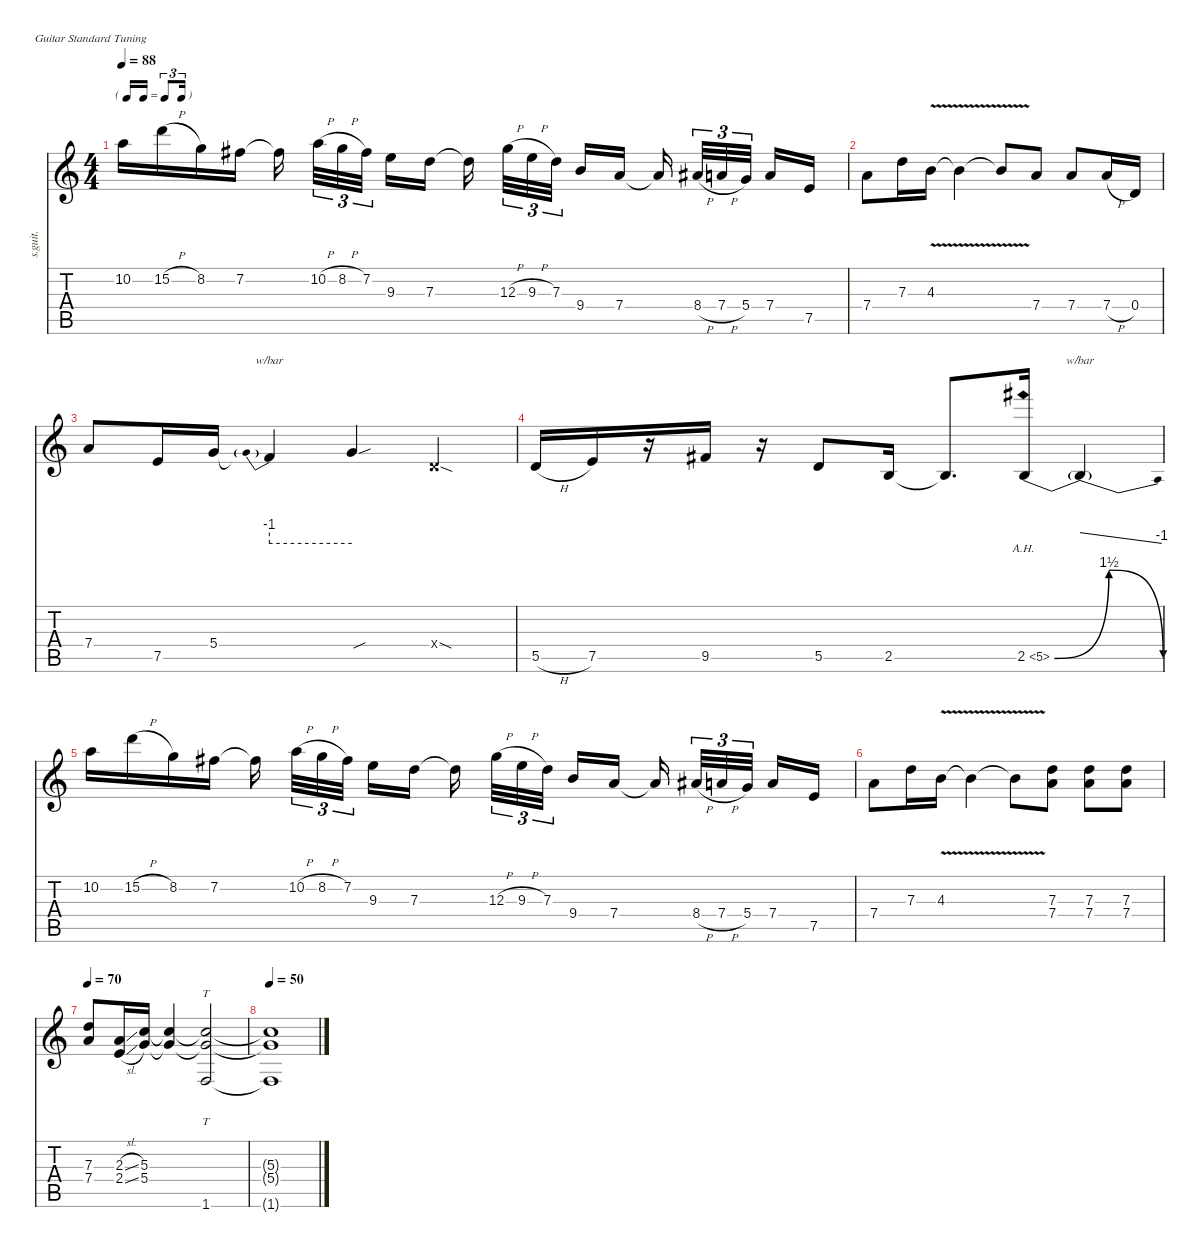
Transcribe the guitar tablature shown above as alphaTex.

\defaultSystemsLayout 4
\hideDynamics
\bracketExtendMode nobrackets
\track ("Track 1" "s.guit.") {instrument electricguitarjazz}
\staff {score tabs}
\tuning (E4 B3 G3 D3 A2 E2)
\ts (4 4)
\tf triplet16th
\tempo 88
\clef g2
\ks c
10.2.16{lyrics (0 "") lyrics (1 "") lyrics (2 "") lyrics (3 "") lyrics (4 "") dy f} 15.2{h}.16{lyrics (0 "") lyrics (1 "") lyrics (2 "") lyrics (3 "") lyrics (4 "")} 8.2.16{lyrics (0 "") lyrics (1 "") lyrics (2 "") lyrics (3 "") lyrics (4 "")} 7.2{acc #}.16{lyrics (0 "") lyrics (1 "") lyrics (2 "") lyrics (3 "") lyrics (4 "")} 7.2{t acc #}.16{lyrics (0 "") lyrics (1 "") lyrics (2 "") lyrics (3 "") lyrics (4 "")} 10.2{h}.32{tu (3 2) lyrics (0 "") lyrics (1 "") lyrics (2 "") lyrics (3 "") lyrics (4 "")} 8.2{h}.32{tu (3 2) lyrics (0 "") lyrics (1 "") lyrics (2 "") lyrics (3 "") lyrics (4 "")} 7.2{acc #}.32{tu (3 2) lyrics (0 "") lyrics (1 "") lyrics (2 "") lyrics (3 "") lyrics (4 "")} 9.3.16{lyrics (0 "") lyrics (1 "") lyrics (2 "") lyrics (3 "") lyrics (4 "")} 7.3.16{lyrics (0 "") lyrics (1 "") lyrics (2 "") lyrics (3 "") lyrics (4 "")} 7.3{t}.16{lyrics (0 "") lyrics (1 "") lyrics (2 "") lyrics (3 "") lyrics (4 "")} 12.3{h}.32{tu (3 2) lyrics (0 "") lyrics (1 "") lyrics (2 "") lyrics (3 "") lyrics (4 "")} 9.3{h}.32{tu (3 2) lyrics (0 "") lyrics (1 "") lyrics (2 "") lyrics (3 "") lyrics (4 "")} 7.3.32{tu (3 2) lyrics (0 "") lyrics (1 "") lyrics (2 "") lyrics (3 "") lyrics (4 "")} 9.4.16{lyrics (0 "") lyrics (1 "") lyrics (2 "") lyrics (3 "") lyrics (4 "")} 7.4.16{lyrics (0 "") lyrics (1 "") lyrics (2 "") lyrics (3 "") lyrics (4 "")} 7.4{t}.16{lyrics (0 "") lyrics (1 "") lyrics (2 "") lyrics (3 "") lyrics (4 "")} 8.4{h acc #}.32{tu (3 2) lyrics (0 "") lyrics (1 "") lyrics (2 "") lyrics (3 "") lyrics (4 "")} 7.4{h}.32{tu (3 2) lyrics (0 "") lyrics (1 "") lyrics (2 "") lyrics (3 "") lyrics (4 "")} 5.4.32{tu (3 2) lyrics (0 "") lyrics (1 "") lyrics (2 "") lyrics (3 "") lyrics (4 "")} 7.4.16{lyrics (0 "") lyrics (1 "") lyrics (2 "") lyrics (3 "") lyrics (4 "")} 7.5.16{lyrics (0 "") lyrics (1 "") lyrics (2 "") lyrics (3 "") lyrics (4 "")} |
7.4.8{lyrics (0 "") lyrics (1 "") lyrics (2 "") lyrics (3 "") lyrics (4 "")} 7.3.16{lyrics (0 "") lyrics (1 "") lyrics (2 "") lyrics (3 "") lyrics (4 "")} 4.3{v}.16{lyrics (0 "") lyrics (1 "") lyrics (2 "") lyrics (3 "") lyrics (4 "")} 4.3{v t}.4{lyrics (0 "") lyrics (1 "") lyrics (2 "") lyrics (3 "") lyrics (4 "")} 4.3{v t}.8{lyrics (0 "") lyrics (1 "") lyrics (2 "") lyrics (3 "") lyrics (4 "")} 7.4.8{lyrics (0 "") lyrics (1 "") lyrics (2 "") lyrics (3 "") lyrics (4 "")} 7.4.8{lyrics (0 "") lyrics (1 "") lyrics (2 "") lyrics (3 "") lyrics (4 "")} 7.4{h}.16{lyrics (0 "") lyrics (1 "") lyrics (2 "") lyrics (3 "") lyrics (4 "")} 0.4.16{lyrics (0 "") lyrics (1 "") lyrics (2 "") lyrics (3 "") lyrics (4 "")} |
7.4.8{lyrics (0 "") lyrics (1 "") lyrics (2 "") lyrics (3 "") lyrics (4 "")} 7.5.16{lyrics (0 "") lyrics (1 "") lyrics (2 "") lyrics (3 "") lyrics (4 "")} 5.4.16{lyrics (0 "") lyrics (1 "") lyrics (2 "") lyrics (3 "") lyrics (4 "")} 5.4{t}.4{tbe (predive default 0 -4 60 -4) lyrics (0 "") lyrics (1 "") lyrics (2 "") lyrics (3 "") lyrics (4 "")} 5.4{sou t}.4{lyrics (0 "") lyrics (1 "") lyrics (2 "") lyrics (3 "") lyrics (4 "")} 0.4{sod x}.4{lyrics (0 "") lyrics (1 "") lyrics (2 "") lyrics (3 "") lyrics (4 "")} |
5.5{h}.16{lyrics (0 "") lyrics (1 "") lyrics (2 "") lyrics (3 "") lyrics (4 "")} 7.5.16{lyrics (0 "") lyrics (1 "") lyrics (2 "") lyrics (3 "") lyrics (4 "")} r.16 9.5{acc #}.16{lyrics (0 "") lyrics (1 "") lyrics (2 "") lyrics (3 "") lyrics (4 "")} r.16 5.5.8{lyrics (0 "") lyrics (1 "") lyrics (2 "") lyrics (3 "") lyrics (4 "")} 2.5.16{lyrics (0 "") lyrics (1 "") lyrics (2 "") lyrics (3 "") lyrics (4 "")} 2.5{t}.8{d lyrics (0 "") lyrics (1 "") lyrics (2 "") lyrics (3 "") lyrics (4 "")} 2.5{be (bendrelease 0 0 10.2 6 19.8 6 30 0) ah 3}.16{lyrics (0 "") lyrics (1 "") lyrics (2 "") lyrics (3 "") lyrics (4 "")} 2.5{t}.4{tbe (dive default 30 0 60 -4) lyrics (0 "") lyrics (1 "") lyrics (2 "") lyrics (3 "") lyrics (4 "")} |
10.2.16{lyrics (0 "") lyrics (1 "") lyrics (2 "") lyrics (3 "") lyrics (4 "")} 15.2{h}.16{lyrics (0 "") lyrics (1 "") lyrics (2 "") lyrics (3 "") lyrics (4 "")} 8.2.16{lyrics (0 "") lyrics (1 "") lyrics (2 "") lyrics (3 "") lyrics (4 "")} 7.2{acc #}.16{lyrics (0 "") lyrics (1 "") lyrics (2 "") lyrics (3 "") lyrics (4 "")} 7.2{t acc #}.16{lyrics (0 "") lyrics (1 "") lyrics (2 "") lyrics (3 "") lyrics (4 "")} 10.2{h}.32{tu (3 2) lyrics (0 "") lyrics (1 "") lyrics (2 "") lyrics (3 "") lyrics (4 "")} 8.2{h}.32{tu (3 2) lyrics (0 "") lyrics (1 "") lyrics (2 "") lyrics (3 "") lyrics (4 "")} 7.2{acc #}.32{tu (3 2) lyrics (0 "") lyrics (1 "") lyrics (2 "") lyrics (3 "") lyrics (4 "")} 9.3.16{lyrics (0 "") lyrics (1 "") lyrics (2 "") lyrics (3 "") lyrics (4 "")} 7.3.16{lyrics (0 "") lyrics (1 "") lyrics (2 "") lyrics (3 "") lyrics (4 "")} 7.3{t}.16{lyrics (0 "") lyrics (1 "") lyrics (2 "") lyrics (3 "") lyrics (4 "")} 12.3{h}.32{tu (3 2) lyrics (0 "") lyrics (1 "") lyrics (2 "") lyrics (3 "") lyrics (4 "")} 9.3{h}.32{tu (3 2) lyrics (0 "") lyrics (1 "") lyrics (2 "") lyrics (3 "") lyrics (4 "")} 7.3.32{tu (3 2) lyrics (0 "") lyrics (1 "") lyrics (2 "") lyrics (3 "") lyrics (4 "")} 9.4.16{lyrics (0 "") lyrics (1 "") lyrics (2 "") lyrics (3 "") lyrics (4 "")} 7.4.16{lyrics (0 "") lyrics (1 "") lyrics (2 "") lyrics (3 "") lyrics (4 "")} 7.4{t}.16{lyrics (0 "") lyrics (1 "") lyrics (2 "") lyrics (3 "") lyrics (4 "")} 8.4{h acc #}.32{tu (3 2) lyrics (0 "") lyrics (1 "") lyrics (2 "") lyrics (3 "") lyrics (4 "")} 7.4{h}.32{tu (3 2) lyrics (0 "") lyrics (1 "") lyrics (2 "") lyrics (3 "") lyrics (4 "")} 5.4.32{tu (3 2) lyrics (0 "") lyrics (1 "") lyrics (2 "") lyrics (3 "") lyrics (4 "")} 7.4.16{lyrics (0 "") lyrics (1 "") lyrics (2 "") lyrics (3 "") lyrics (4 "")} 7.5.16{lyrics (0 "") lyrics (1 "") lyrics (2 "") lyrics (3 "") lyrics (4 "")} |
7.4.8{lyrics (0 "") lyrics (1 "") lyrics (2 "") lyrics (3 "") lyrics (4 "")} 7.3.16{lyrics (0 "") lyrics (1 "") lyrics (2 "") lyrics (3 "") lyrics (4 "")} 4.3{v}.16{lyrics (0 "") lyrics (1 "") lyrics (2 "") lyrics (3 "") lyrics (4 "")} 4.3{v t}.4{lyrics (0 "") lyrics (1 "") lyrics (2 "") lyrics (3 "") lyrics (4 "")} 4.3{v t}.8{lyrics (0 "") lyrics (1 "") lyrics (2 "") lyrics (3 "") lyrics (4 "")} (7.3 7.4).8{lyrics (0 "") lyrics (1 "") lyrics (2 "") lyrics (3 "") lyrics (4 "")} (7.3 7.4).8{lyrics (0 "") lyrics (1 "") lyrics (2 "") lyrics (3 "") lyrics (4 "")} (7.3 7.4).8{lyrics (0 "") lyrics (1 "") lyrics (2 "") lyrics (3 "") lyrics (4 "")} |
\tempo 70
(7.3 7.4).8{lyrics (0 "") lyrics (1 "") lyrics (2 "") lyrics (3 "") lyrics (4 "")} (2.3{sl} 2.4{sl}).16{lyrics (0 "") lyrics (1 "") lyrics (2 "") lyrics (3 "") lyrics (4 "")} (5.3 5.4).16{lyrics (0 "") lyrics (1 "") lyrics (2 "") lyrics (3 "") lyrics (4 "")} (5.3{t} 5.4{t}).4{lyrics (0 "") lyrics (1 "") lyrics (2 "") lyrics (3 "") lyrics (4 "")} (5.3{t} 5.4{t} 1.6).2{tt lyrics (0 "") lyrics (1 "") lyrics (2 "") lyrics (3 "") lyrics (4 "")} |
\tempo 50
(5.3{t} 5.4{t} 1.6{t}).1{lyrics (0 "") lyrics (1 "") lyrics (2 "") lyrics (3 "") lyrics (4 "")}
